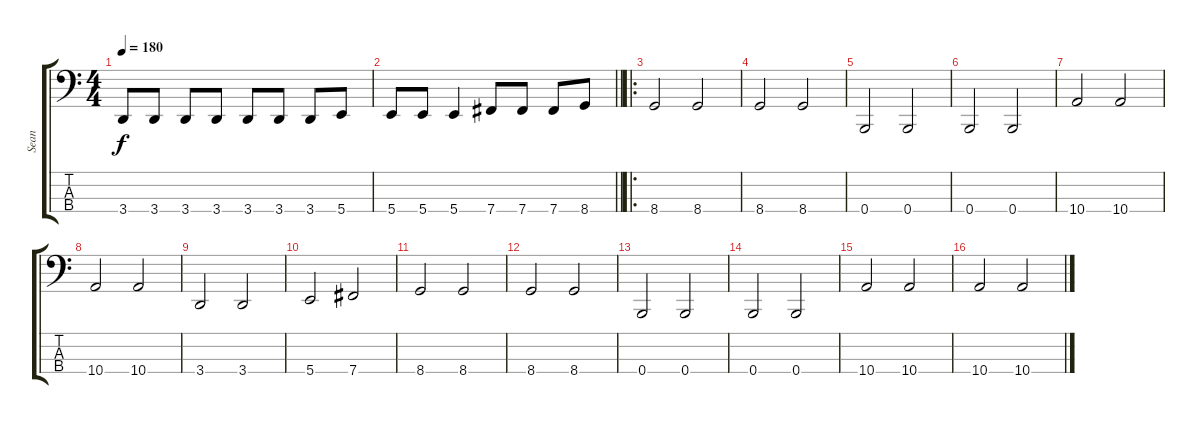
\track ("Sean" "Sean") {instrument electricbasspick}
\staff {score tabs}
\tuning (E2 B1 Gb1 B0) {hide}
\ts (4 4)
\tempo 180
\clef f4
\ks c
3.4{t}.8{dy f} 3.4.8 3.4.8 3.4.8 3.4.8 3.4.8 3.4.8 5.4.8 |
\barLineRight lightlight
5.4.8 5.4.8 5.4.4 7.4.8 7.4.8 7.4.8 8.4.8 |
\ro
8.4.2 8.4.2 |
8.4.2 8.4.2 |
0.4.2 0.4.2 |
0.4.2 0.4.2 |
10.4.2 10.4.2 |
10.4.2 10.4.2 |
3.4.2 3.4.2 |
5.4.2 7.4.2 |
8.4.2 8.4.2 |
8.4.2 8.4.2 |
0.4.2 0.4.2 |
0.4.2 0.4.2 |
10.4.2 10.4.2 |
10.4.2 10.4.2
